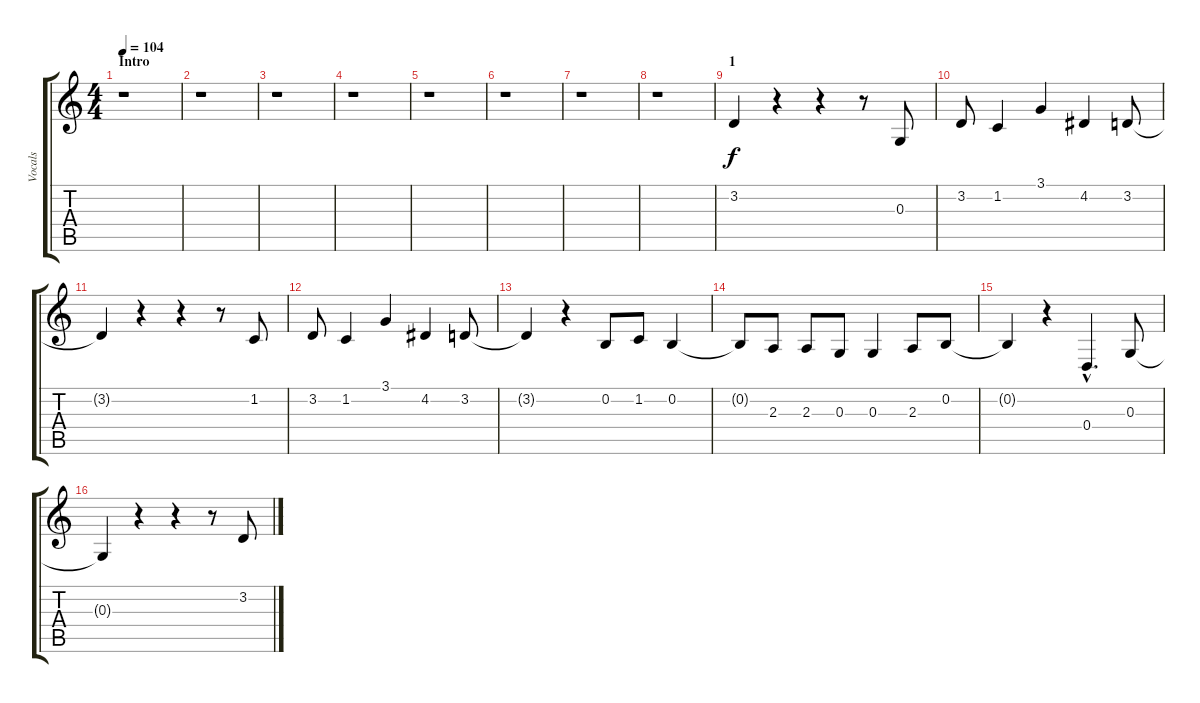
\track ("Vocals" "Vocals") {instrument synthvoice}
\staff {score tabs}
\tuning (E4 B3 G3 D3 A2 E2) {hide}
\ts (4 4)
\section ("" "Intro")
\tempo 104
\clef g2
\ks c
r.1{dy f instrument synthvoice} |
r.1 |
r.1 |
r.1 |
r.1 |
r.1 |
r.1 |
r.1 |
\section ("" "1")
3.2.4 r.4 r.4 r.8 0.3.8 |
3.2.8 1.2.4 3.1.4 4.2.4 3.2.8 |
3.2{t}.4 r.4 r.4 r.8 1.2.8 |
3.2.8 1.2.4 3.1.4 4.2.4 3.2.8 |
3.2{t}.4 r.4 0.2.8 1.2.8 0.2.4 |
0.2{t}.8 2.3.8 2.3.8 0.3.8 0.3.4 2.3.8 0.2.8 |
0.2{t}.4 r.4 0.4{hac}.4{d} 0.3.8 |
0.3{t}.4 r.4 r.4 r.8 3.2.8
